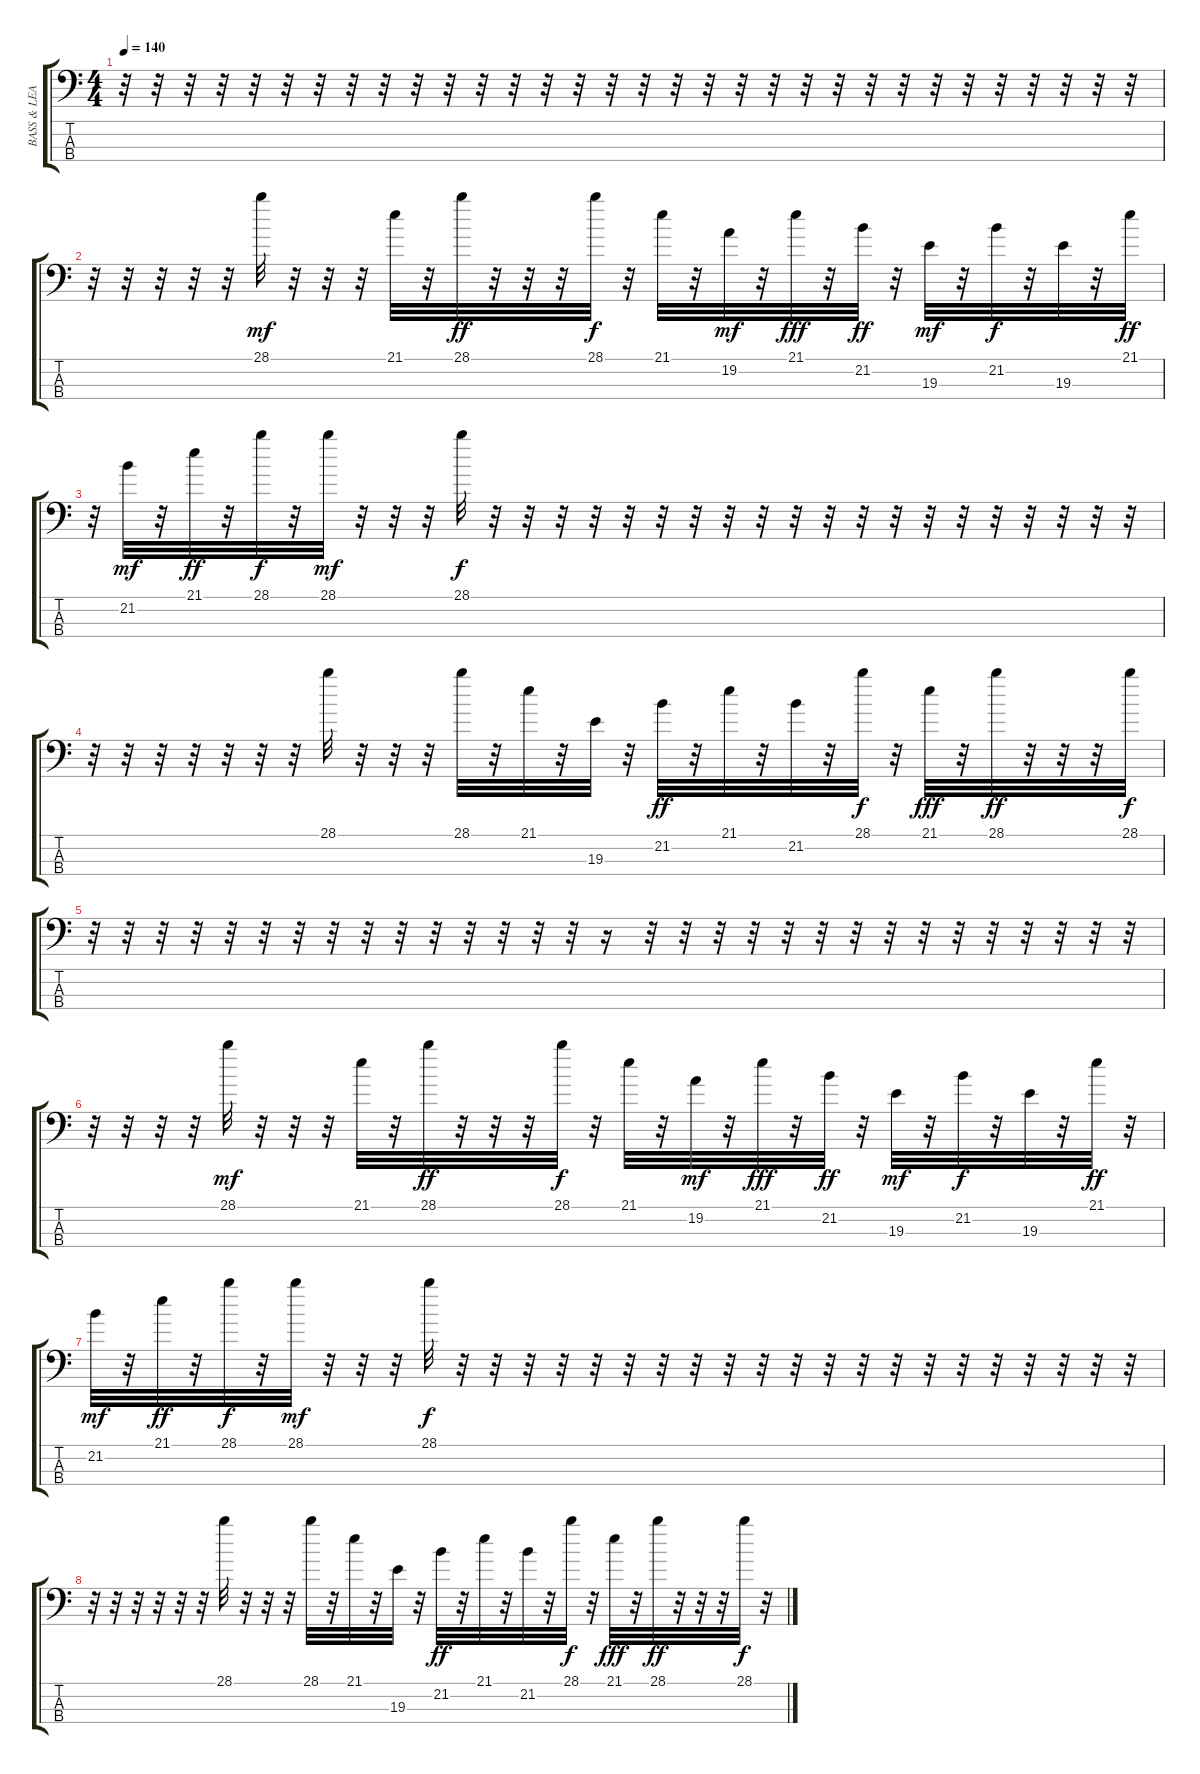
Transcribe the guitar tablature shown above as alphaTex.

\track ("BASS & LEAD" "BASS & LEA") {instrument synthbass2}
\staff {score tabs}
\tuning (G2 D2 A1 E1) {hide}
\ts (4 4)
\tempo 140
\clef f4
\ks c
r.32{dy f} r.32 r.32 r.32 r.32 r.32 r.32 r.32 r.32 r.32 r.32 r.32 r.32 r.32 r.32 r.32 r.32 r.32 r.32 r.32 r.32 r.32 r.32 r.32 r.32 r.32 r.32 r.32 r.32 r.32 r.32 r.32 |
r.32 r.32 r.32 r.32 r.32 28.1.32{dy mf} r.32 r.32 r.32 21.1.32 r.32 28.1.32{dy ff} r.32 r.32 r.32 28.1.32{dy f} r.32 21.1.32 r.32 19.2.32{dy mf} r.32 21.1.32{dy fff} r.32 21.2.32{dy ff} r.32 19.3.32{dy mf} r.32 21.2.32{dy f} r.32 19.3.32 r.32 21.1.32{dy ff} |
r.32 21.2.32{dy mf} r.32 21.1.32{dy ff} r.32 28.1.32{dy f} r.32 28.1.32{dy mf} r.32 r.32 r.32 28.1.32{dy f} r.32 r.32 r.32 r.32 r.32 r.32 r.32 r.32 r.32 r.32 r.32 r.32 r.32 r.32 r.32 r.32 r.32 r.32 r.32 r.32 |
r.32 r.32 r.32 r.32 r.32 r.32 r.32 28.1.32 r.32 r.32 r.32 28.1.32 r.32 21.1.32 r.32 19.3.32 r.32 21.2.32{dy ff} r.32 21.1.32 r.32 21.2.32 r.32 28.1.32{dy f} r.32 21.1.32{dy fff} r.32 28.1.32{dy ff} r.32 r.32 r.32 28.1.32{dy f} |
r.32 r.32 r.32 r.32 r.32 r.32 r.32 r.32 r.32 r.32 r.32 r.32 r.32 r.32 r.32 r.16 r.32 r.32 r.32 r.32 r.32 r.32 r.32 r.32 r.32 r.32 r.32 r.32 r.32 r.32 r.32 |
r.32 r.32 r.32 r.32 28.1.32{dy mf} r.32 r.32 r.32 21.1.32 r.32 28.1.32{dy ff} r.32 r.32 r.32 28.1.32{dy f} r.32 21.1.32 r.32 19.2.32{dy mf} r.32 21.1.32{dy fff} r.32 21.2.32{dy ff} r.32 19.3.32{dy mf} r.32 21.2.32{dy f} r.32 19.3.32 r.32 21.1.32{dy ff} r.32 |
21.2.32{dy mf} r.32 21.1.32{dy ff} r.32 28.1.32{dy f} r.32 28.1.32{dy mf} r.32 r.32 r.32 28.1.32{dy f} r.32 r.32 r.32 r.32 r.32 r.32 r.32 r.32 r.32 r.32 r.32 r.32 r.32 r.32 r.32 r.32 r.32 r.32 r.32 r.32 r.32 |
r.32 r.32 r.32 r.32 r.32 r.32 28.1.32 r.32 r.32 r.32 28.1.32 r.32 21.1.32 r.32 19.3.32 r.32 21.2.32{dy ff} r.32 21.1.32 r.32 21.2.32 r.32 28.1.32{dy f} r.32 21.1.32{dy fff} r.32 28.1.32{dy ff} r.32 r.32 r.32 28.1.32{dy f} r.32
